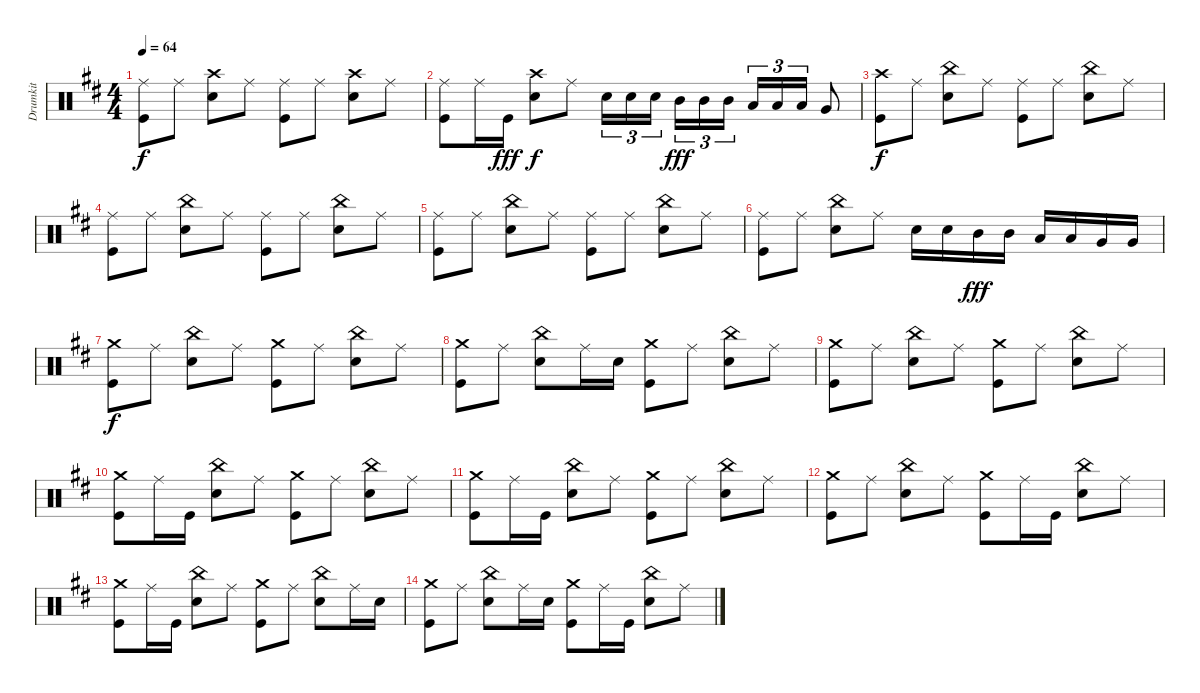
\track ("Drumkit" "Drumkit") {instrument percussion}
\staff {score}
\articulation defaults
\ts (4 4)
\tempo 64
\clef neutral
\ks d
("Kick (hit)" "Ride (middle)").8{dy f} "Ride (middle)".8 ("Snare (hit) 2" "Crash high (hit)").8 "Ride (middle)".8 ("Ride (middle)" "Kick (hit)").8 "Ride (middle)".8 ("Snare (hit) 2" "Crash high (hit)").8 "Ride (middle)".8 |
("Ride (middle)" "Kick (hit)").8 "Ride (middle)".16 "Kick (hit)".16{dy fff} ("Snare (hit) 2" "Crash high (hit)").8{dy f} "Ride (middle)".8 "Snare (hit) 2".16{tu (3 2)} "Snare (hit) 2".16{tu (3 2)} "Snare (hit) 2".16{tu (3 2)} "Mid Tom (hit)".16{tu (3 2) dy fff} "Mid Tom (hit)".16{tu (3 2)} "Mid Tom (hit)".16{tu (3 2)} "Low Tom (hit)".16{tu (3 2)} "Low Tom (hit)".16{tu (3 2)} "Low Tom (hit)".16{tu (3 2)} "Very Low Tom (hit)".8 |
("Crash high (hit)" "Kick (hit)").8{dy f} "Ride (middle)".8 ("Snare (hit) 2" "China (hit)").8 "Ride (middle)".8 ("Kick (hit)" "Ride (middle)").8 "Ride (middle)".8 ("Snare (hit) 2" "China (hit)").8 "Ride (middle)".8 |
("Kick (hit)" "Ride (middle)").8 "Ride (middle)".8 ("Snare (hit) 2" "China (hit)").8 "Ride (middle)".8 ("Kick (hit)" "Ride (middle)").8 "Ride (middle)".8 ("Snare (hit) 2" "China (hit)").8 "Ride (middle)".8 |
("Kick (hit)" "Ride (middle)").8 "Ride (middle)".8 ("Snare (hit) 2" "China (hit)").8 "Ride (middle)".8 ("Kick (hit)" "Ride (middle)").8 "Ride (middle)".8 ("Snare (hit) 2" "China (hit)").8 "Ride (middle)".8 |
("Kick (hit)" "Ride (middle)").8 "Ride (middle)".8 ("Snare (hit) 2" "China (hit)").8 "Ride (middle)".8 "Snare (hit) 2".16 "Snare (hit) 2".16 "Mid Tom (hit)".16{dy fff} "Mid Tom (hit)".16 "Low Tom (hit)".16 "Low Tom (hit)".16 "Very Low Tom (hit)".16 "Very Low Tom (hit)".16 |
("Crash medium (hit)" "Kick (hit)").8{dy f} "Ride (middle)".8 ("Snare (hit) 2" "China (hit)").8 "Ride (middle)".8 ("Kick (hit)" "Crash medium (hit)").8 "Ride (middle)".8 ("Snare (hit) 2" "China (hit)").8 "Ride (middle)".8 |
("Crash medium (hit)" "Kick (hit)").8 "Ride (middle)".8 ("Snare (hit) 2" "China (hit)").8 "Ride (middle)".16 "Snare (hit) 2".16 ("Kick (hit)" "Crash medium (hit)").8 "Ride (middle)".8 ("Snare (hit) 2" "China (hit)").8 "Ride (middle)".8 |
("Crash medium (hit)" "Kick (hit)").8 "Ride (middle)".8 ("Snare (hit) 2" "China (hit)").8 "Ride (middle)".8 ("Kick (hit)" "Crash medium (hit)").8 "Ride (middle)".8 ("Snare (hit) 2" "China (hit)").8 "Ride (middle)".8 |
("Crash medium (hit)" "Kick (hit)").8 "Ride (middle)".16 "Kick (hit)".16 ("Snare (hit) 2" "China (hit)").8 "Ride (middle)".8 ("Kick (hit)" "Crash medium (hit)").8 "Ride (middle)".8 ("Snare (hit) 2" "China (hit)").8 "Ride (middle)".8 |
("Crash medium (hit)" "Kick (hit)").8 "Ride (middle)".16 "Kick (hit)".16 ("Snare (hit) 2" "China (hit)").8 "Ride (middle)".8 ("Kick (hit)" "Crash medium (hit)").8 "Ride (middle)".8 ("Snare (hit) 2" "China (hit)").8 "Ride (middle)".8 |
("Crash medium (hit)" "Kick (hit)").8 "Ride (middle)".8 ("Snare (hit) 2" "China (hit)").8 "Ride (middle)".8 ("Kick (hit)" "Crash medium (hit)").8 "Ride (middle)".16 "Kick (hit)".16 ("Snare (hit) 2" "China (hit)").8 "Ride (middle)".8 |
("Crash medium (hit)" "Kick (hit)").8 "Ride (middle)".16 "Kick (hit)".16 ("Snare (hit) 2" "China (hit)").8 "Ride (middle)".8 ("Kick (hit)" "Crash medium (hit)").8 "Ride (middle)".8 ("Snare (hit) 2" "China (hit)").8 "Ride (middle)".16 "Snare (hit) 2".16 |
("Crash medium (hit)" "Kick (hit)").8 "Ride (middle)".8 ("Snare (hit) 2" "China (hit)").8 "Ride (middle)".16 "Snare (hit) 2".16 ("Kick (hit)" "Crash medium (hit)").8 "Ride (middle)".16 "Kick (hit)".16 ("Snare (hit) 2" "China (hit)").8 "Ride (middle)".8
